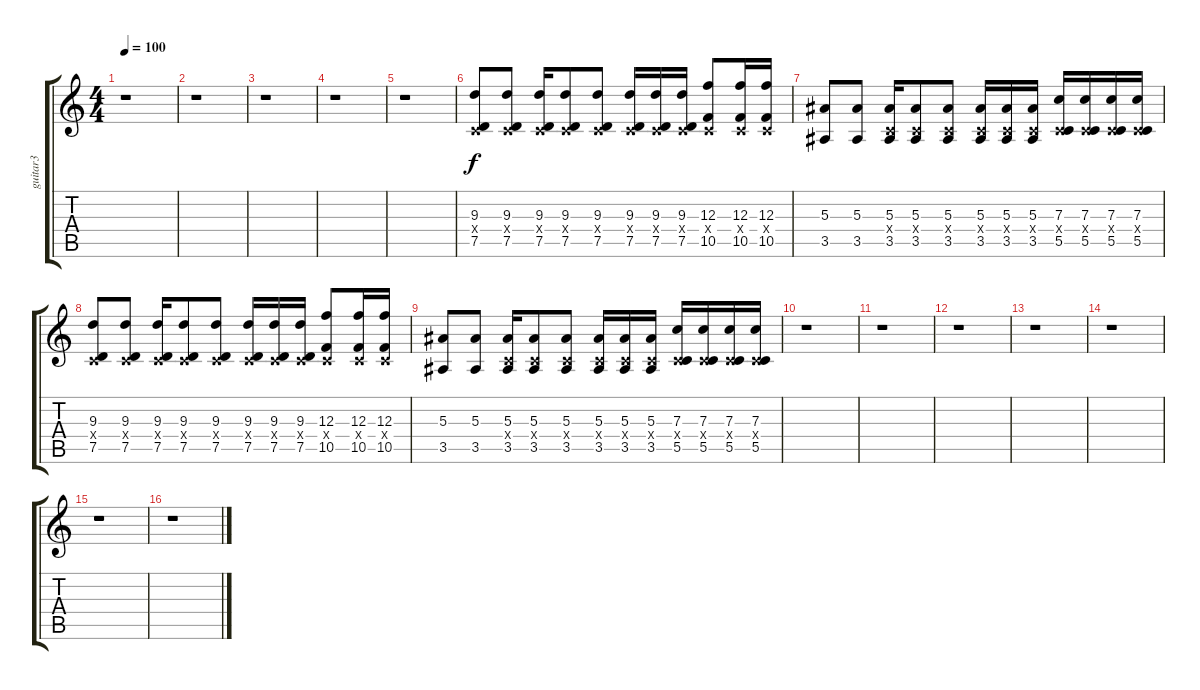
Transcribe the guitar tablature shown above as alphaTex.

\track ("guitar3" "guitar3") {instrument distortionguitar}
\staff {score tabs}
\tuning (D4 A3 F3 C3 G2 D2) {hide}
\ts (4 4)
\tempo 100
\clef g2
\ks c
r.1{dy f} |
r.1 |
r.1 |
r.1 |
r.1 |
(9.3 0.4{x} 7.5).8 (9.3 0.4{x} 7.5).8 (9.3 0.4{x} 7.5).16 (9.3 0.4{x} 7.5).8 (9.3 0.4{x} 7.5).8 (9.3 0.4{x} 7.5).16 (9.3 0.4{x} 7.5).16 (9.3 0.4{x} 7.5).16 (12.3 0.4{x} 10.5).8 (12.3 0.4{x} 10.5).16 (12.3 0.4{x} 10.5).16 |
(5.3 3.5).8 (5.3 3.5).8 (5.3 0.4{x} 3.5).16 (5.3 0.4{x} 3.5).8 (5.3 0.4{x} 3.5).8 (5.3 0.4{x} 3.5).16 (5.3 0.4{x} 3.5).16 (5.3 0.4{x} 3.5).16 (7.3 0.4{x} 5.5).16 (7.3 0.4{x} 5.5).16 (7.3 0.4{x} 5.5).16 (7.3 0.4{x} 5.5).16 |
(9.3 0.4{x} 7.5).8 (9.3 0.4{x} 7.5).8 (9.3 0.4{x} 7.5).16 (9.3 0.4{x} 7.5).8 (9.3 0.4{x} 7.5).8 (9.3 0.4{x} 7.5).16 (9.3 0.4{x} 7.5).16 (9.3 0.4{x} 7.5).16 (12.3 0.4{x} 10.5).8 (12.3 0.4{x} 10.5).16 (12.3 0.4{x} 10.5).16 |
(5.3 3.5).8 (5.3 3.5).8 (5.3 0.4{x} 3.5).16 (5.3 0.4{x} 3.5).8 (5.3 0.4{x} 3.5).8 (5.3 0.4{x} 3.5).16 (5.3 0.4{x} 3.5).16 (5.3 0.4{x} 3.5).16 (7.3 0.4{x} 5.5).16 (7.3 0.4{x} 5.5).16 (7.3 0.4{x} 5.5).16 (7.3 0.4{x} 5.5).16 |
r.1 |
r.1 |
r.1 |
r.1 |
r.1 |
r.1 |
r.1
